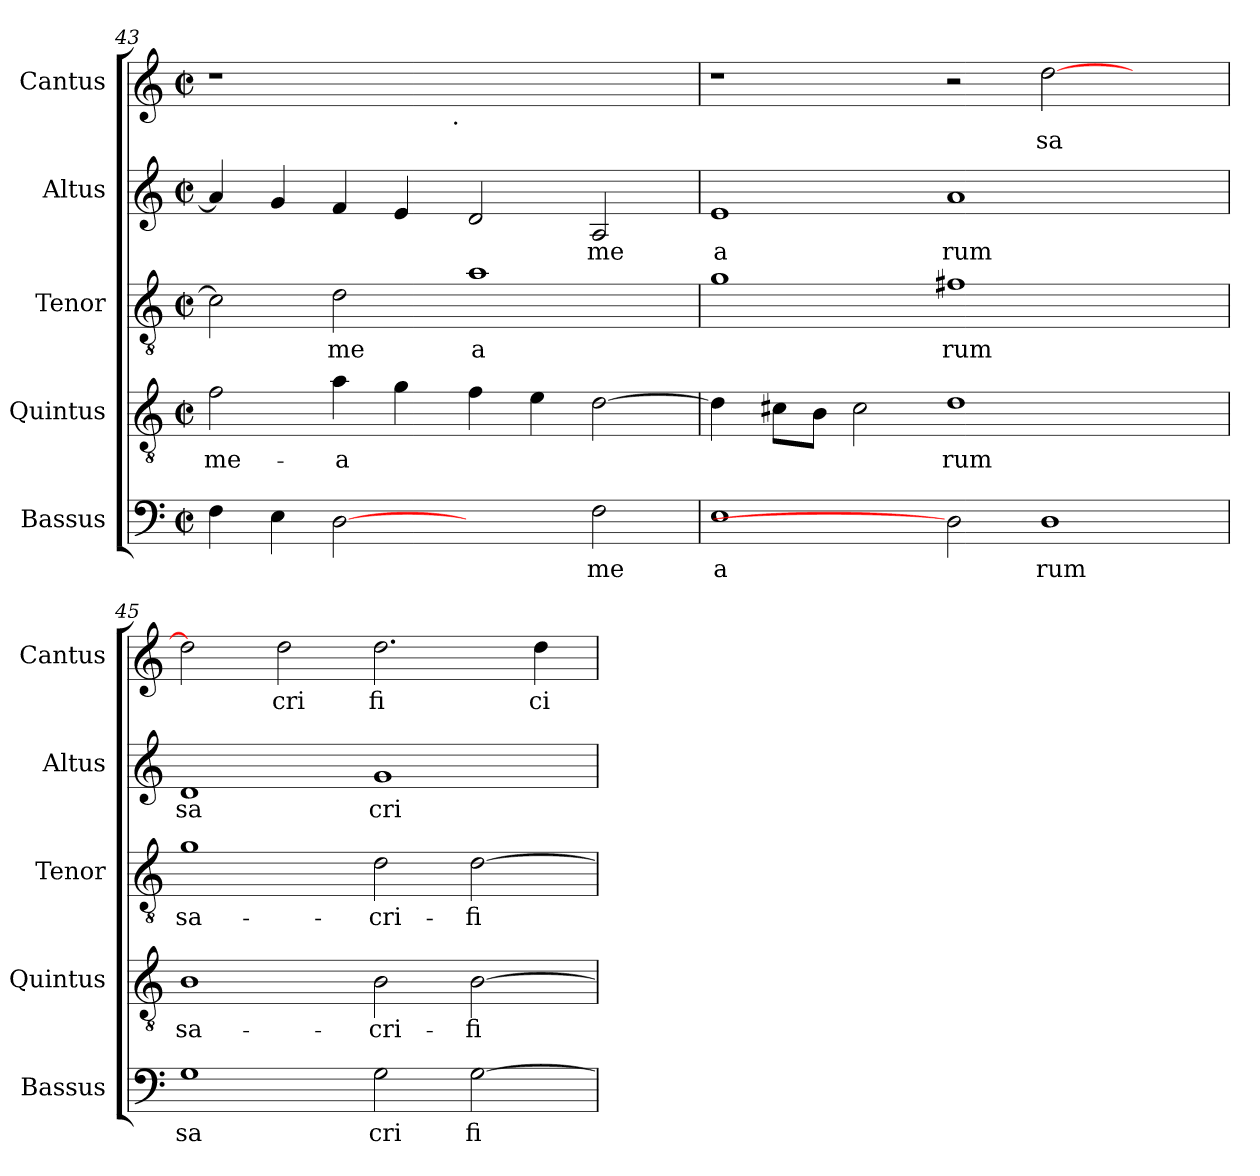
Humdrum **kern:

**kern	**text	**kern	**text	**kern	**text	**kern	**text	**kern	**text
*part5	*part5	*part4	*part4	*part3	*part3	*part2	*part2	*part1	*part1
*staff5	*staff5	*staff4	*staff4	*staff3	*staff3	*staff2	*staff2	*staff1	*staff1
*I"Bassus	*	*I"Quintus	*	*I"Tenor	*	*I"Altus	*	*I"Cantus	*
*I'Bassus	*	*I'Quintus	*	*I'Tenor	*	*I'Altus	*	*I'Cantus	*
*clefF4	*	*clefGv2	*	*clefGv2	*	*clefG2	*	*clefG2	*
*k[]	*	*k[]	*	*k[]	*	*k[]	*	*k[]	*
*C:	*	*C:	*	*C:	*	*C:	*	*C:	*
*M2/2	*	*M2/2	*	*M2/2	*	*M2/2	*	*M2/2	*
*met(c|)	*	*met(c|)	*	*met(c|)	*	*met(c|)	*	*met(c|)	*
=43	=43	=43	=43	=43	=43	=43	=43	=43	=43
!	!LO:LY:b:cj	!	!LO:LY:b:cj	!	!LO:LY:b:cj	!	!LO:LY:b:cj	!	!
*	*	*	*	*	*	*	*	*^	*
4F\	.	2f\	me-	2c\]	.	4a/]	.	1r	2ryy	.
!	!LO:LY:b:cj	!	!	!	!	!	!LO:LY:b:cj	!	!	!
4E\	.	.	.	.	.	4g/	.	.	.	.
!	!LO:LY:b:cj	!	!LO:LY:b:cj	!	!LO:LY:b:cj	!	!LO:LY:b:cj	!	!	!
[2D	.	4a\	-a-	2d\	me	4f/	.	.	4...ryy	.
!	!	!	!LO:LY:b:cj	!	!	!	!LO:LY:b:cj	!	!	!
.	.	4g\	--	.	.	4e/	.	.	.	.
!	!	!	!	!	!	!	!	!	!LO:TX:b:t=.	!
.	.	.	.	.	.	.	.	.	1ryy	.
!	!	!	!LO:LY:b:cj	!	!LO:LY:b:cj	!	!LO:LY:b:cj	!	!	!
2ryy	.	4f\	--	1a	a	2d/	.	1ryy	.	.
!	!	!	!LO:LY:b:cj	!	!	!	!	!	!	!
.	.	4e\	--	.	.	.	.	.	.	.
!	!LO:LY:b:cj	!	!LO:LY:b:cj	!	!	!	!LO:LY:b:cj	!	!	!
2F\	me	[<2d\	--	.	.	2A/	me	.	.	.
.	.	.	.	.	.	.	.	.	32ryy	.
!!LO:LB:g=z
=44	=44	=44	=44	=44	=44	=44	=44	=44	=44	=44
!	!LO:LY:b:cj	!	!LO:LY:b:cj	!	!LO:LY:b:cj	!	!LO:LY:b:cj	!	!	!
*	*	*	*	*	*	*	*	*v	*v	*
1E	a	4d\]	--	1g	.	1e	a	1r	.
!	!	!	!LO:LY:b:cj	!	!	!	!	!	!
.	.	8c#\L	--	.	.	.	.	.	.
!	!	!	!LO:LY:b:cj	!	!	!	!	!	!
.	.	8B\J	--	.	.	.	.	.	.
!	!	!	!LO:LY:b:cj	!	!	!	!	!	!
.	.	2c#\	--	.	.	.	.	.	.
!	!	!	!LO:LY:b:cj	!	!LO:LY:b:cj	!	!LO:LY:b:cj	!	!
2D]	.	1d	-rum	1f#X	rum	1a	rum	2r	.
!	!LO:LY:b:cj	!	!	!	!	!	!	!	!LO:LY:b:cj
1D	rum	.	.	.	.	.	.	[>2dd\	sa
.	.	2ryy	.	2ryy	.	2ryy	.	2ryy	.
=45	=45	=45	=45	=45	=45	=45	=45	=45	=45
!	!LO:LY:b:cj	!	!LO:LY:b:cj	!	!LO:LY:b:cj	!	!LO:LY:b:cj	!	!LO:LY:b:cj
1G	sa	1B	sa-	1g	sa-	1d	sa	2dd\]	.
!	!	!	!	!	!	!	!	!	!LO:LY:b:cj
.	.	.	.	.	.	.	.	2dd\	cri
!	!LO:LY:b:cj	!	!LO:LY:b:cj	!	!LO:LY:b:cj	!	!LO:LY:b:cj	!	!LO:LY:b:cj
2G\	cri	2B\	-cri-	2d\	-cri-	1g	cri	2.dd\	fi
!	!LO:LY:b:cj	!	!LO:LY:b:cj	!	!LO:LY:b:cj	!	!	!	!
[>2G\	fi	[>2B\	-fi-	[>2d\	-fi-	.	.	.	.
!	!	!	!	!	!	!	!	!	!LO:LY:b:cj
.	.	.	.	.	.	.	.	4dd\	ci
=	=	=	=	=	=	=	=	=	=
*-	*-	*-	*-	*-	*-	*-	*-	*-	*-
